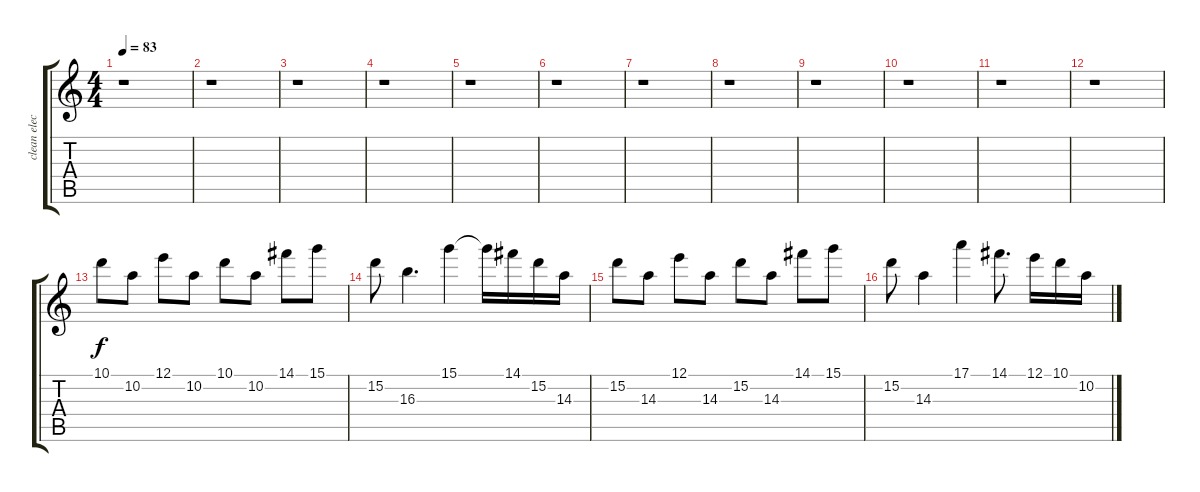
\track ("clean electric guitar" "clean elec") {instrument electricguitarjazz}
\staff {score tabs}
\tuning (E4 B3 G3 D3 A2 E2) {hide}
\ts (4 4)
\tempo 83
\clef g2
\ks c
r.1{dy f} |
r.1 |
r.1 |
r.1 |
r.1 |
r.1 |
r.1 |
r.1 |
r.1 |
r.1 |
r.1 |
r.1 |
10.1.8{volume 9} 10.2.8 12.1.8 10.2.8 10.1.8 10.2.8 14.1.8 15.1.8 |
15.2.8 16.3.4{d} 15.1.4 15.1{t}.16 14.1.16 15.2.16 14.3.16 |
15.2.8 14.3.8 12.1.8 14.3.8 15.2.8 14.3.8 14.1.8 15.1.8 |
15.2.8 14.3.4 17.1.4 14.1.8{d} 12.1.16 10.1.16 10.2.16
